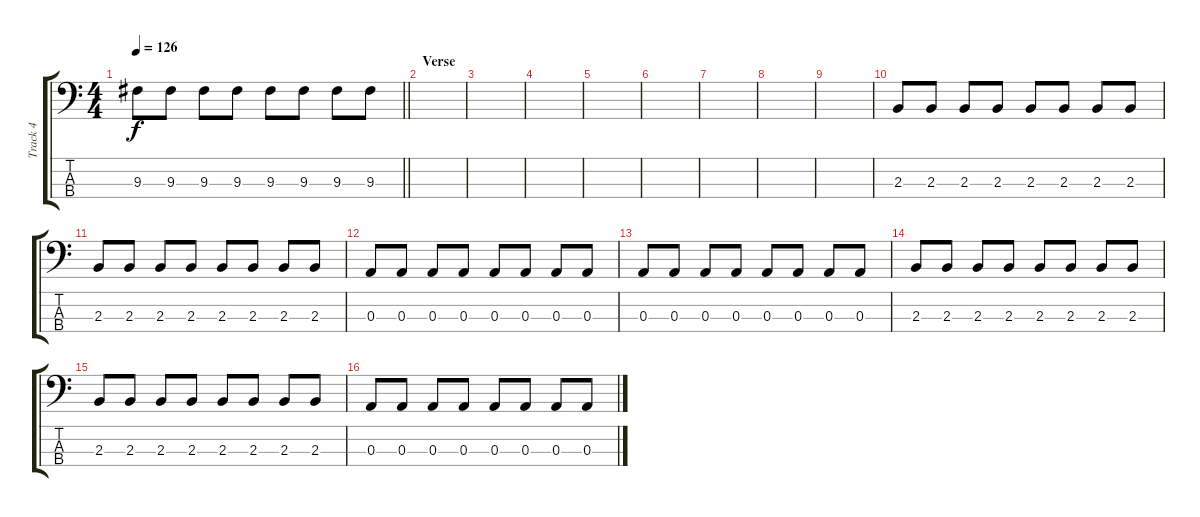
\track ("Track 4" "Track 4") {instrument electricbassfinger}
\staff {score tabs}
\tuning (G2 D2 A1 E1) {hide}
\ts (4 4)
\tempo 126
\clef f4
\barLineRight lightlight
\ks c
9.3.8{dy f} 9.3.8 9.3.8 9.3.8 9.3.8 9.3.8 9.3.8 9.3.8 |
\section ("" "Verse")
|
|
|
|
|
|
|
|
2.3.8 2.3.8 2.3.8 2.3.8 2.3.8 2.3.8 2.3.8 2.3.8 |
2.3.8 2.3.8 2.3.8 2.3.8 2.3.8 2.3.8 2.3.8 2.3.8 |
0.3.8 0.3.8 0.3.8 0.3.8 0.3.8 0.3.8 0.3.8 0.3.8 |
0.3.8 0.3.8 0.3.8 0.3.8 0.3.8 0.3.8 0.3.8 0.3.8 |
2.3.8 2.3.8 2.3.8 2.3.8 2.3.8 2.3.8 2.3.8 2.3.8 |
2.3.8 2.3.8 2.3.8 2.3.8 2.3.8 2.3.8 2.3.8 2.3.8 |
0.3.8 0.3.8 0.3.8 0.3.8 0.3.8 0.3.8 0.3.8 0.3.8
